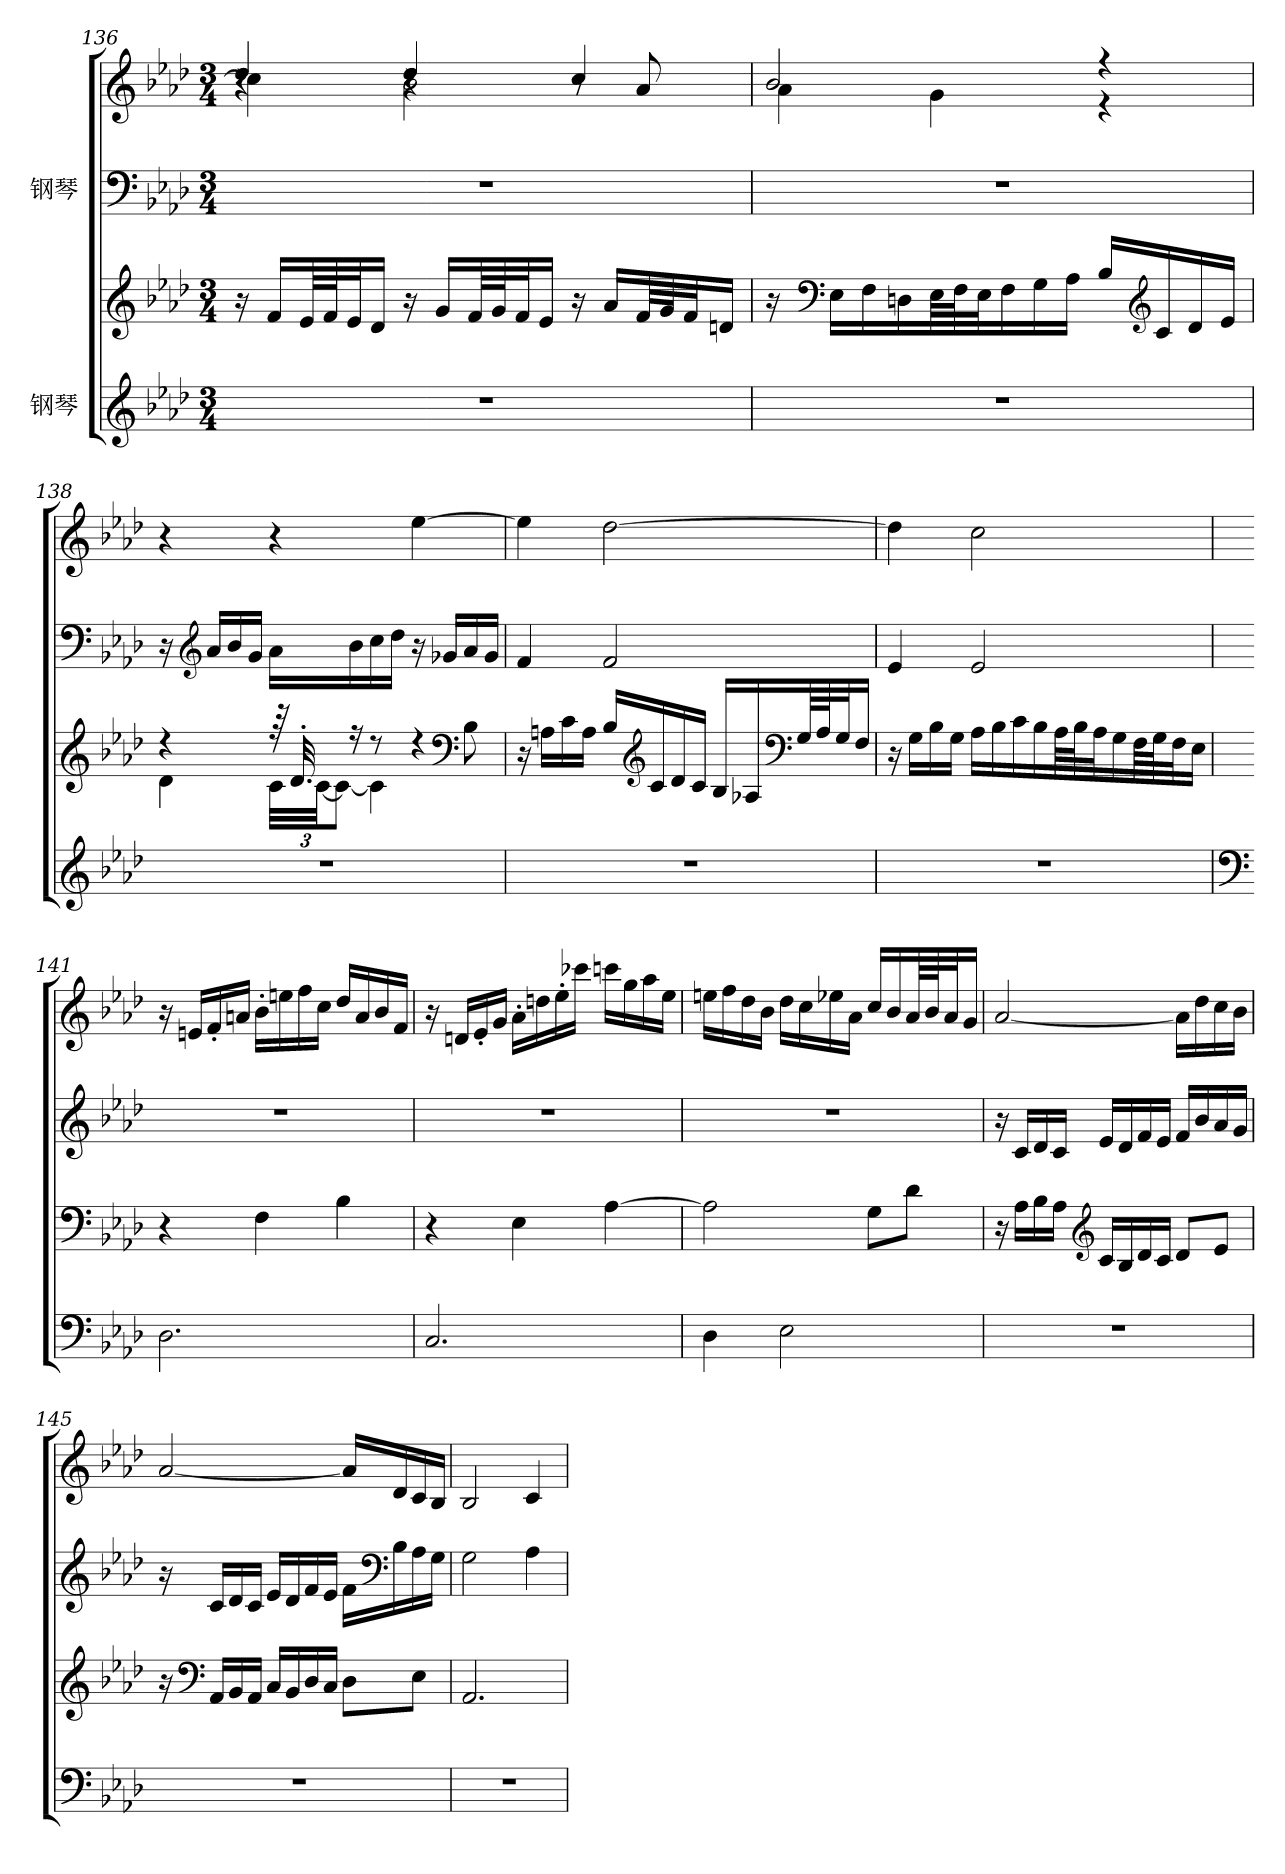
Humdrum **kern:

**kern	**kern	**kern	**kern
*part2	*part2	*part1	*part1
*staff4	*staff3	*staff2	*staff1
*I"钢琴	*	*I"钢琴	*
*clefG2	*clefG2	*clefF4	*clefG2
*k[b-e-a-d-]	*k[b-e-a-d-]	*k[b-e-a-d-]	*k[b-e-a-d-]
*M3/4	*M3/4	*M3/4	*M3/4
=136	=136	=136	=136
*	*	*	*^
*	*	*	*	*^
2.r	16r	2.r	4dd-/	4cc\]	4r
.	16f/LL	.	.	.	.
.	64e-/LL	.	.	.	.
.	64f/J	.	.	.	.
.	32e-/J	.	.	.	.
.	16d-/JJ	.	.	.	.
.	16r	.	4dd-/	2b-\	4r
.	16g/LL	.	.	.	.
.	64f/LL	.	.	.	.
.	64g/J	.	.	.	.
.	32f/J	.	.	.	.
.	16e-/JJ	.	.	.	.
.	16r	.	8r	.	4cc/
.	16a-/LL	.	.	.	.
.	64f/LL	.	8a-/	.	.
.	64g/J	.	.	.	.
.	32f/J	.	.	.	.
.	16dn/JJ	.	.	.	.
*	*	*	*	*v	*v
!!LO:PB:g=z
=137	=137	=137	=137	=137
2.r	16r	2.r	2b-/	4a-\
*	*clefF4	*	*	*
.	16E-\LL	.	.	.
.	16F\	.	.	.
.	16Dn\	.	.	.
.	64E-\LL	.	.	4g\
.	64F\J	.	.	.
.	32E-\J	.	.	.
.	16F\	.	.	.
.	16G\	.	.	.
.	16A-\JJ	.	.	.
.	16B-/LL	.	4r	4r
*	*clefG2	*	*	*
.	16c/	.	.	.
.	16d-/	.	.	.
.	16e-/JJ	.	.	.
*	*	*	*v	*v
=138	=138	=138	=138
*	*^	*	*
2.r	4r	4d-\	16r	4r
*	*	*	*clefG2	*
.	.	.	16a-/LL	.
.	.	.	16b-/	.
.	.	.	16g/JJ	.
*	*	*Xbrackettup	*	*
.	64r	48c\LLL	16a-\LL	4r
.	32.d-'/	.	.	.
.	.	[48c\JJ	.	.
.	.	12c\J_	.	.
.	16r	.	16b-\	.
.	8r	4c\]	16cc\	.
.	.	.	16dd-\JJ	.
.	4r	.	16r	[4ee-\
.	.	.	16g-X/LL	.
*	*clefF4	*	*	*
.	.	8B-\	16a-/	.
.	.	.	16g-/JJ	.
*	*v	*v	*	*
!!LO:LB:g=z
=139	=139	=139	=139
2.r	16r	4f/	4ee-\]
.	16An\LL	.	.
.	16c\	.	.
.	16A\JJ	.	.
.	16B-/LL	2f/	[2dd-\
*	*clefG2	*	*
.	16c/	.	.
.	16d-/	.	.
.	16c/JJ	.	.
.	16B-/LL	.	.
.	16A-X/	.	.
*	*clefF4	*	*
.	64G/LL	.	.
.	64A-/J	.	.
.	32G/J	.	.
.	16F/JJ	.	.
=140	=140	=140	=140
2.r	16r	4e-/	4dd-\]
.	16G\LL	.	.
.	16B-\	.	.
.	16G\JJ	.	.
.	16A-\LL	2e-/	2cc\
.	16B-\	.	.
.	16c\	.	.
.	16B-\	.	.
.	64A-\LL	.	.
.	64B-\J	.	.
.	32A-\J	.	.
.	16G\	.	.
.	64F\LL	.	.
.	64G\J	.	.
.	32F\J	.	.
.	16E-\JJ	.	.
!!LO:LB:g=z
=141	=141	=141	=141
*clefF4	*	*	*
2.D-\	4r	2.r	16r
.	.	.	16en/LL
.	.	.	16f'/
.	.	.	16an/JJ
.	4F\	.	16b-'\LL
.	.	.	16een\
.	.	.	16ff\
.	.	.	16cc\JJ
.	4B-\	.	16dd-/LL
.	.	.	16a/
.	.	.	16b-/
.	.	.	16f/JJ
=142	=142	=142	=142
2.C/	4r	2.r	16r
.	.	.	16dn/LL
.	.	.	16e-'/
.	.	.	16g/JJ
.	4E-\	.	16a-'\LL
.	.	.	16ddn\
.	.	.	16ee-'\
.	.	.	16ccc-X\JJ
.	[4A-\	.	16cccn\LL
.	.	.	16gg\
.	.	.	16aa-\
.	.	.	16ee-\JJ
!!LO:PB:g=z
=143	=143	=143	=143
4D-\	2A-\]	2.r	16een\LL
.	.	.	16ff\
.	.	.	16dd-\
.	.	.	16b-\JJ
2E-\	.	.	16dd-\LL
.	.	.	16cc\
.	.	.	16ee-X\
.	.	.	16a-\JJ
.	8G\L	.	16cc/LL
.	.	.	16b-/
.	8d-\J	.	64a-/LL
.	.	.	64b-/J
.	.	.	32a-/J
.	.	.	16g/JJ
=144	=144	=144	=144
2.r	16r	16r	[2a-/
.	16A-\LL	16c/LL	.
.	16B-\	16d-/	.
.	16A-\JJ	16c/JJ	.
*	*clefG2	*	*
.	16c/LL	16e-/LL	.
.	16B-/	16d-/	.
.	16d-/	16f/	.
.	16c/JJ	16e-/JJ	.
.	8d-/L	16f/LL	16a-\LL]
.	.	16b-/	16dd-\
.	8e-/J	16a-/	16cc\
.	.	16g/JJ	16b-\JJ
!!LO:LB:g=z
=145	=145	=145	=145
2.r	16r	16r	[2a-/
*	*clefF4	*	*
.	16AA-/LL	16c/LL	.
.	16BB-/	16d-/	.
.	16AA-/JJ	16c/JJ	.
.	16C/LL	16e-/LL	.
.	16BB-/	16d-/	.
.	16D-/	16f/	.
.	16C/JJ	16e-/JJ	.
.	8D-\L	16f\LL	16a-/LL]
*	*	*clefF4	*
.	.	16B-\	16d-/
.	8E-\J	16A-\	16c/
.	.	16G\JJ	16B-/JJ
=146	=146	=146	=146
2.r	2.AA-/	2G\	2B-/
.	.	4A-\	4c/
=	=	=	=
*-	*-	*-	*-
